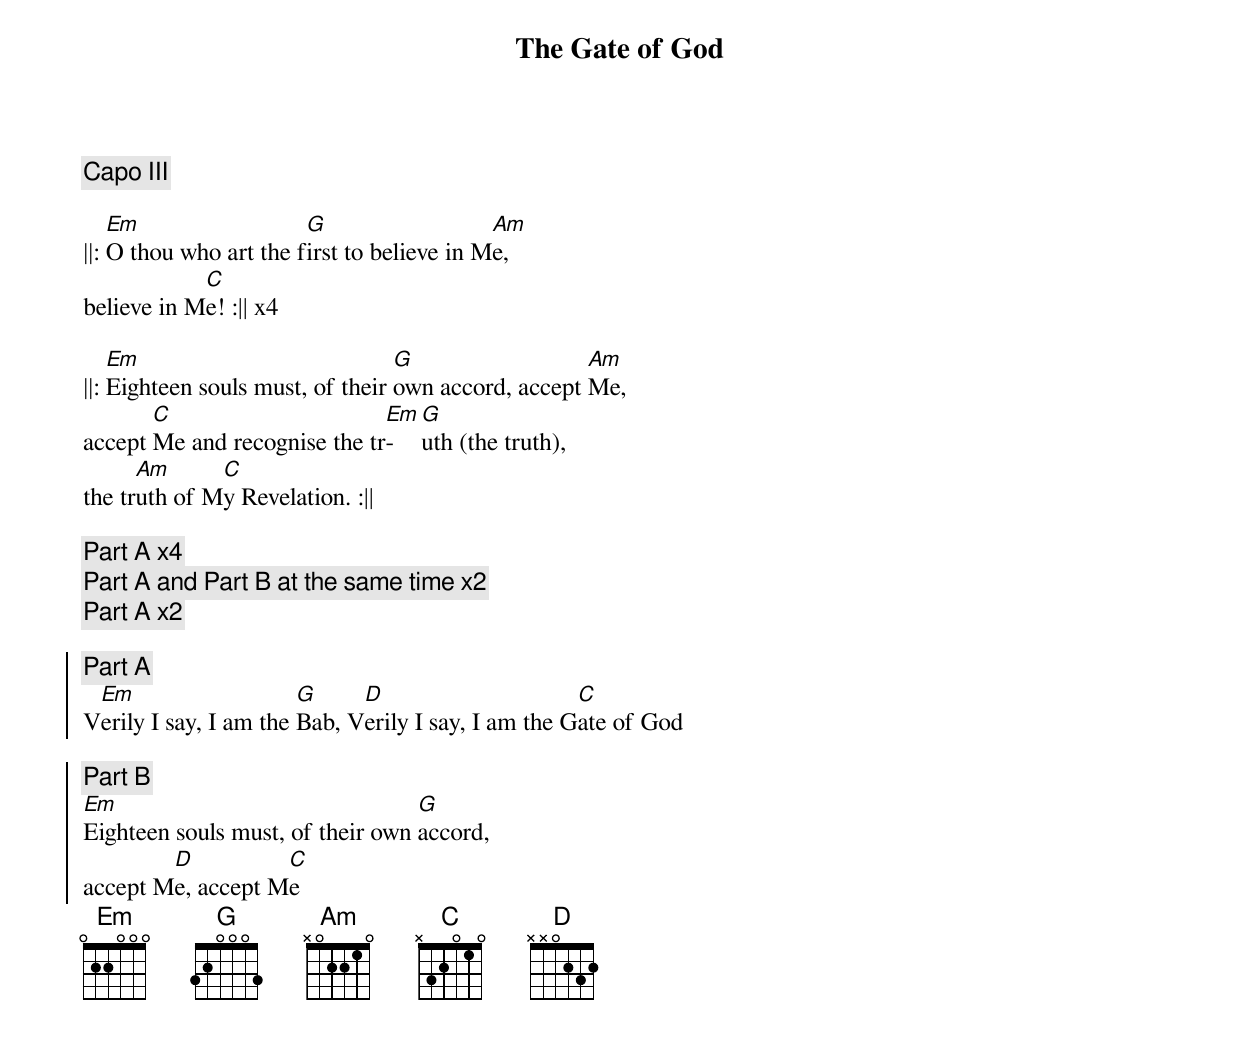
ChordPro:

{title: The Gate of God}
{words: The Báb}
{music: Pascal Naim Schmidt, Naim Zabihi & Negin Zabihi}
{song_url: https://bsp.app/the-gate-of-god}

{c: Capo III}

||: [Em]O thou who art the f[G]irst to believe in M[Am]e,
believe in M[C]e! :|| x4

||: [Em]Eighteen souls must, of their [G]own accord, accept [Am]Me,
accept [C]Me and recognise the tr[Em]- [G]uth (the truth),
the tr[Am]uth of M[C]y Revelation. :||

{c: Part A x4}
{c: Part A and Part B at the same time x2}
{c: Part A x2}

{soc}
{c: Part A}
V[Em]erily I say, I am the [G]Bab, V[D]erily I say, I am the G[C]ate of God
{eoc}

{soc}
{c: Part B}
[Em]Eighteen souls must, of their own [G]accord,
accept M[D]e, accept M[C]e
{eoc}
